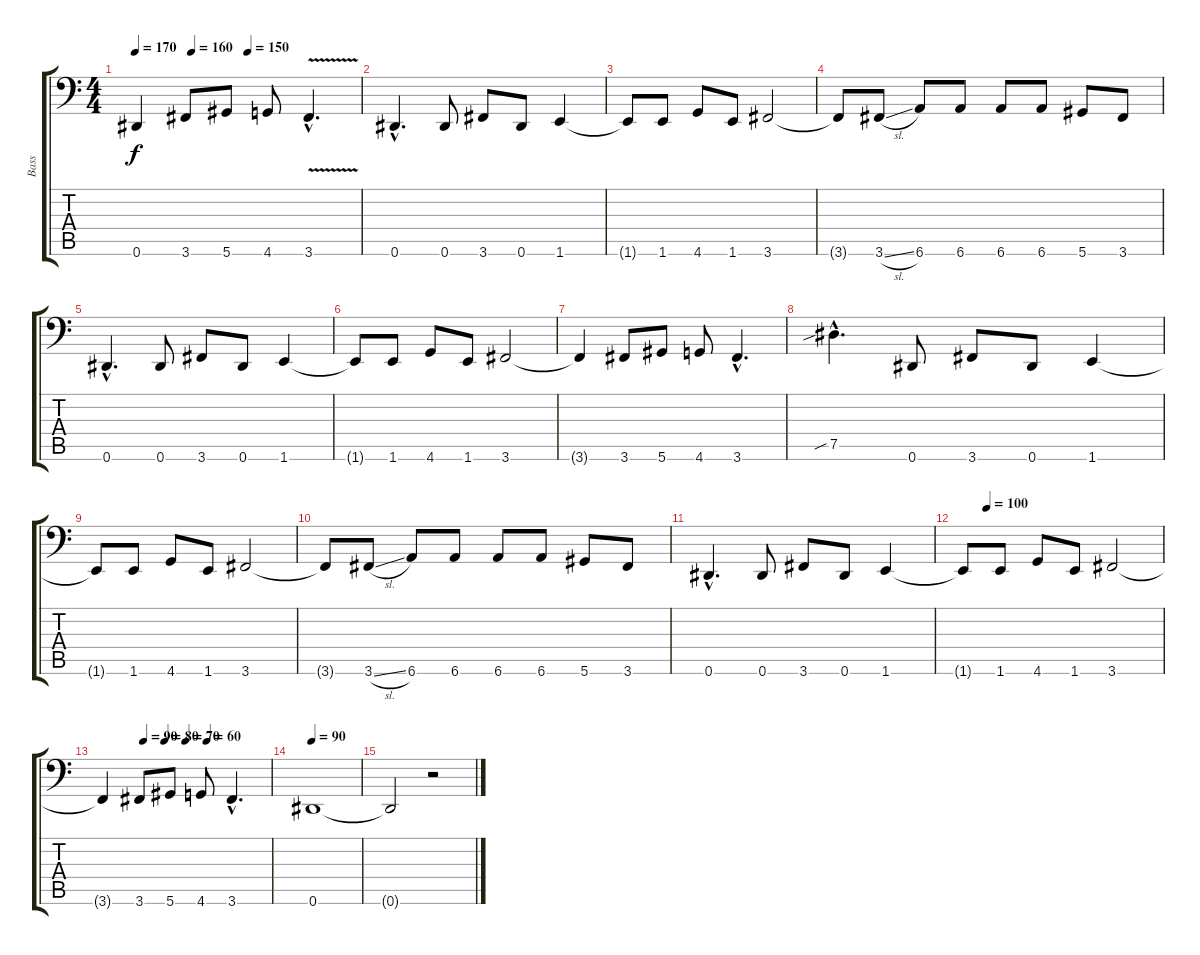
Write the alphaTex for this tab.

\track ("Bass" "Bass") {instrument electricbasspick}
\staff {score tabs}
\tuning (Eb3 Bb2 Gb2 Db2 Ab1 Eb1) {hide}
\ts (4 4)
\tempo 170
\tempo (160 0.25)
\tempo (150 0.5)
\clef f4
\ks c
0.6{t}.4{dy f} 3.6.8 5.6.8 4.6.8 3.6{v hac}.4{d} |
0.6{hac}.4{d} 0.6.8 3.6.8 0.6.8 1.6.4 |
1.6{t}.8 1.6.8 4.6.8 1.6.8 3.6.2 |
3.6{t}.8 3.6{sl}.8 6.6.8 6.6.8 6.6.8 6.6.8 5.6.8 3.6.8 |
0.6{hac}.4{d} 0.6.8 3.6.8 0.6.8 1.6.4 |
1.6{t}.8 1.6.8 4.6.8 1.6.8 3.6.2 |
3.6{t}.4 3.6.8 5.6.8 4.6.8 3.6{hac}.4{d} |
7.5{sib hac}.4{d} 0.6.8 3.6.8 0.6.8 1.6.4 |
1.6{t}.8 1.6.8 4.6.8 1.6.8 3.6.2 |
3.6{t}.8 3.6{sl}.8 6.6.8 6.6.8 6.6.8 6.6.8 5.6.8 3.6.8 |
0.6{hac}.4{d} 0.6.8 3.6.8 0.6.8 1.6.4 |
\tempo (100 0.125)
1.6{t}.8 1.6.8 4.6.8 1.6.8 3.6.2 |
\tempo (90 0.25)
\tempo (80 0.375)
\tempo (70 0.5)
\tempo (60 0.625)
3.6{t}.4 3.6.8 5.6.8 4.6.8 3.6{hac}.4{d} |
\tempo 90
0.6.1 |
0.6{t}.2{volume 8} r.2
